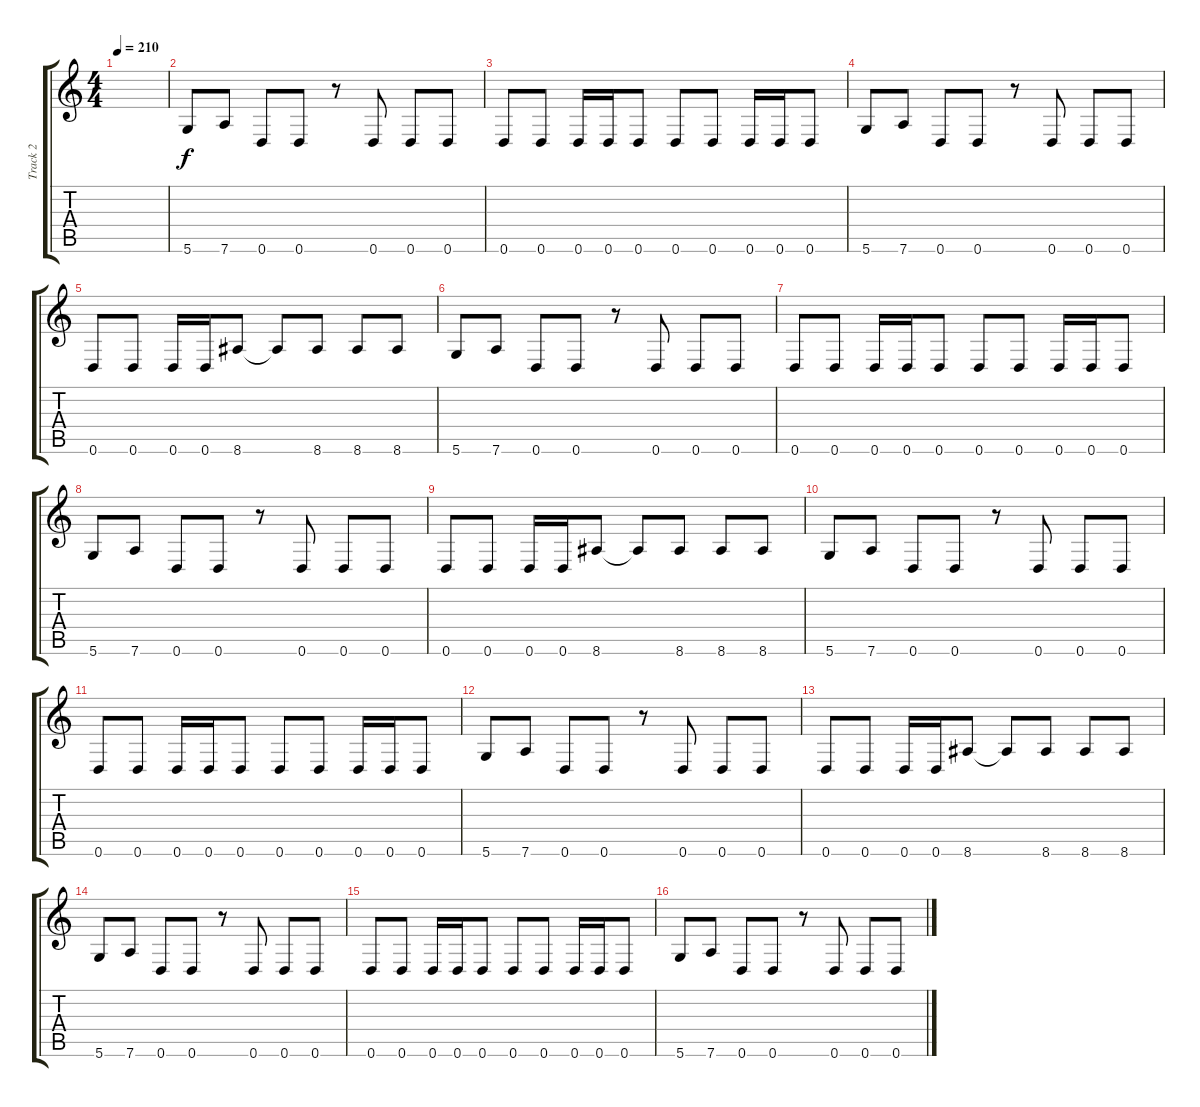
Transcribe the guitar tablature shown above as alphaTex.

\track ("Track 2" "Track 2") {instrument distortionguitar}
\staff {score tabs}
\tuning (E4 B3 G3 D3 A2 D2) {hide}
\ts (4 4)
\tempo 210
\clef g2
\ks c
|
5.6.8 7.6.8 0.6.8 0.6.8 r.8 0.6.8 0.6.8 0.6.8 |
0.6.8 0.6.8 0.6.16 0.6.16 0.6.8 0.6.8 0.6.8 0.6.16 0.6.16 0.6.8 |
5.6.8 7.6.8 0.6.8 0.6.8 r.8 0.6.8 0.6.8 0.6.8 |
0.6.8 0.6.8 0.6.16 0.6.16 8.6.8 8.6{t}.8 8.6.8 8.6.8 8.6.8 |
5.6.8 7.6.8 0.6.8 0.6.8 r.8 0.6.8 0.6.8 0.6.8 |
0.6.8 0.6.8 0.6.16 0.6.16 0.6.8 0.6.8 0.6.8 0.6.16 0.6.16 0.6.8 |
5.6.8 7.6.8 0.6.8 0.6.8 r.8 0.6.8 0.6.8 0.6.8 |
0.6.8 0.6.8 0.6.16 0.6.16 8.6.8 8.6{t}.8 8.6.8 8.6.8 8.6.8 |
5.6.8 7.6.8 0.6.8 0.6.8 r.8 0.6.8 0.6.8 0.6.8 |
0.6.8 0.6.8 0.6.16 0.6.16 0.6.8 0.6.8 0.6.8 0.6.16 0.6.16 0.6.8 |
5.6.8 7.6.8 0.6.8 0.6.8 r.8 0.6.8 0.6.8 0.6.8 |
0.6.8 0.6.8 0.6.16 0.6.16 8.6.8 8.6{t}.8 8.6.8 8.6.8 8.6.8 |
5.6.8 7.6.8 0.6.8 0.6.8 r.8 0.6.8 0.6.8 0.6.8 |
0.6.8 0.6.8 0.6.16 0.6.16 0.6.8 0.6.8 0.6.8 0.6.16 0.6.16 0.6.8 |
5.6.8 7.6.8 0.6.8 0.6.8 r.8 0.6.8 0.6.8 0.6.8
